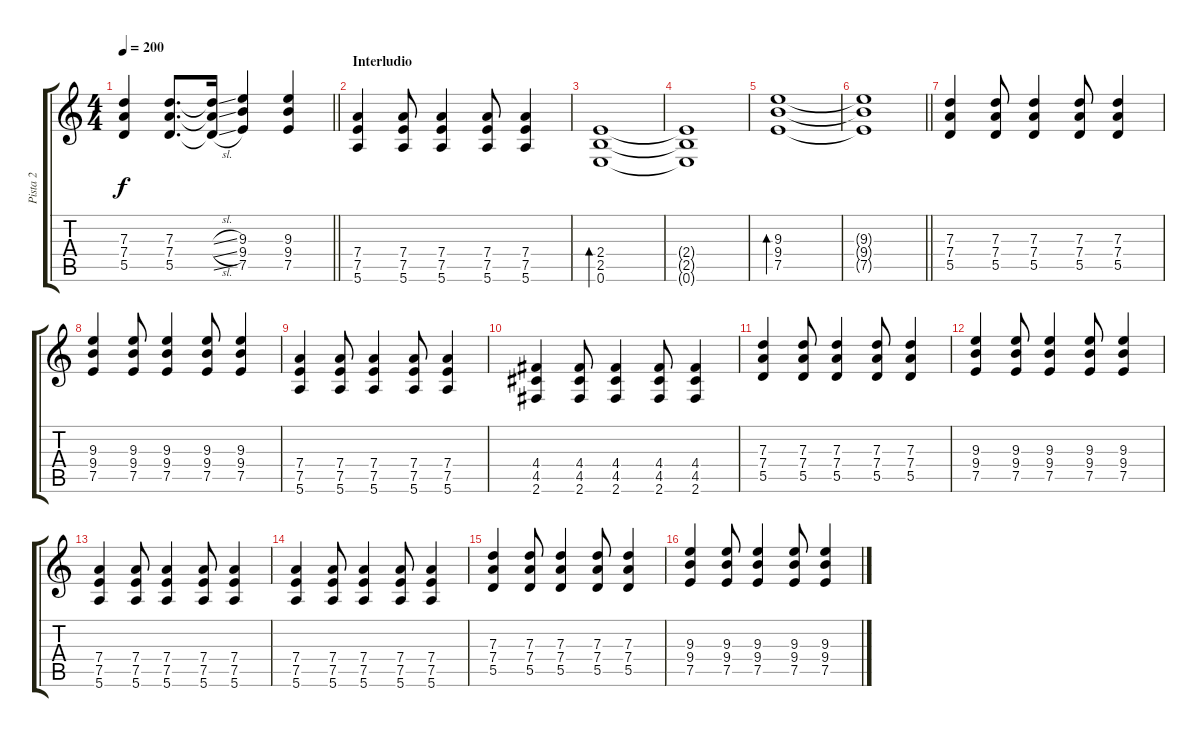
\track ("Pista 2" "Pista 2") {instrument distortionguitar}
\staff {score tabs}
\tuning (E4 B3 G3 D3 A2 E2) {hide}
\ts (4 4)
\tempo 200
\clef g2
\barLineRight lightlight
\ks c
(7.3 7.4 5.5).4{dy f} (7.3 7.4 5.5).8{d} (7.3{sl t} 7.4{sl t} 5.5{sl t}).16 (9.3 9.4 7.5).4 (9.3 9.4 7.5).4 |
\section ("" "Interludio")
(7.4 7.5 5.6).4 (7.4 7.5 5.6).8 (7.4 7.5 5.6).4 (7.4 7.5 5.6).8 (7.4 7.5 5.6).4 |
(2.4 2.5 0.6).1{bd 240} |
(2.4{t} 2.5{t} 0.6{t}).1 |
(9.3 9.4 7.5).1{bd 240} |
\barLineRight lightlight
(9.3{t} 9.4{t} 7.5{t}).1 |
(7.3 7.4 5.5).4 (7.3 7.4 5.5).8 (7.3 7.4 5.5).4 (7.3 7.4 5.5).8 (7.3 7.4 5.5).4 |
(9.3 9.4 7.5).4 (9.3 9.4 7.5).8 (9.3 9.4 7.5).4 (9.3 9.4 7.5).8 (9.3 9.4 7.5).4 |
(7.4 7.5 5.6).4 (7.4 7.5 5.6).8 (7.4 7.5 5.6).4 (7.4 7.5 5.6).8 (7.4 7.5 5.6).4 |
(4.4 4.5 2.6).4 (4.4 4.5 2.6).8 (4.4 4.5 2.6).4 (4.4 4.5 2.6).8 (4.4 4.5 2.6).4 |
(7.3 7.4 5.5).4 (7.3 7.4 5.5).8 (7.3 7.4 5.5).4 (7.3 7.4 5.5).8 (7.3 7.4 5.5).4 |
(9.3 9.4 7.5).4 (9.3 9.4 7.5).8 (9.3 9.4 7.5).4 (9.3 9.4 7.5).8 (9.3 9.4 7.5).4 |
(7.4 7.5 5.6).4 (7.4 7.5 5.6).8 (7.4 7.5 5.6).4 (7.4 7.5 5.6).8 (7.4 7.5 5.6).4 |
(7.4 7.5 5.6).4 (7.4 7.5 5.6).8 (7.4 7.5 5.6).4 (7.4 7.5 5.6).8 (7.4 7.5 5.6).4 |
(7.3 7.4 5.5).4 (7.3 7.4 5.5).8 (7.3 7.4 5.5).4 (7.3 7.4 5.5).8 (7.3 7.4 5.5).4 |
(9.3 9.4 7.5).4 (9.3 9.4 7.5).8 (9.3 9.4 7.5).4 (9.3 9.4 7.5).8 (9.3 9.4 7.5).4
